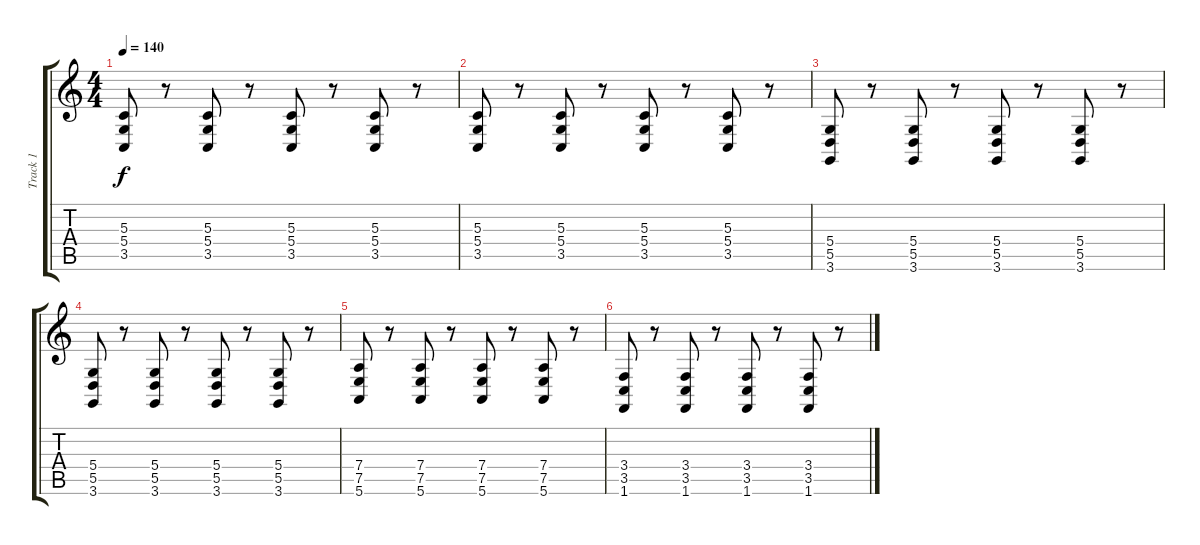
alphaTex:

\track ("Track 1" "Track 1") {instrument acousticgrandpiano}
\staff {score tabs}
\tuning (E4 B3 G3 D3 A2 E2) {hide}
\ts (4 4)
\tempo 140
\clef g2
\ks c
(5.3 5.4 3.5).8{dy f} r.8 (5.3 5.4 3.5).8 r.8 (5.3 5.4 3.5).8 r.8 (5.3 5.4 3.5).8 r.8 |
(5.3 5.4 3.5).8 r.8 (5.3 5.4 3.5).8 r.8 (5.3 5.4 3.5).8 r.8 (5.3 5.4 3.5).8 r.8 |
(5.4 5.5 3.6).8 r.8 (5.4 5.5 3.6).8 r.8 (5.4 5.5 3.6).8 r.8 (5.4 5.5 3.6).8 r.8 |
(5.4 5.5 3.6).8 r.8 (5.4 5.5 3.6).8 r.8 (5.4 5.5 3.6).8 r.8 (5.4 5.5 3.6).8 r.8 |
(7.4 7.5 5.6).8 r.8 (7.4 7.5 5.6).8 r.8 (7.4 7.5 5.6).8 r.8 (7.4 7.5 5.6).8 r.8 |
(3.4 3.5 1.6).8 r.8 (3.4 3.5 1.6).8 r.8 (3.4 3.5 1.6).8 r.8 (3.4 3.5 1.6).8 r.8
